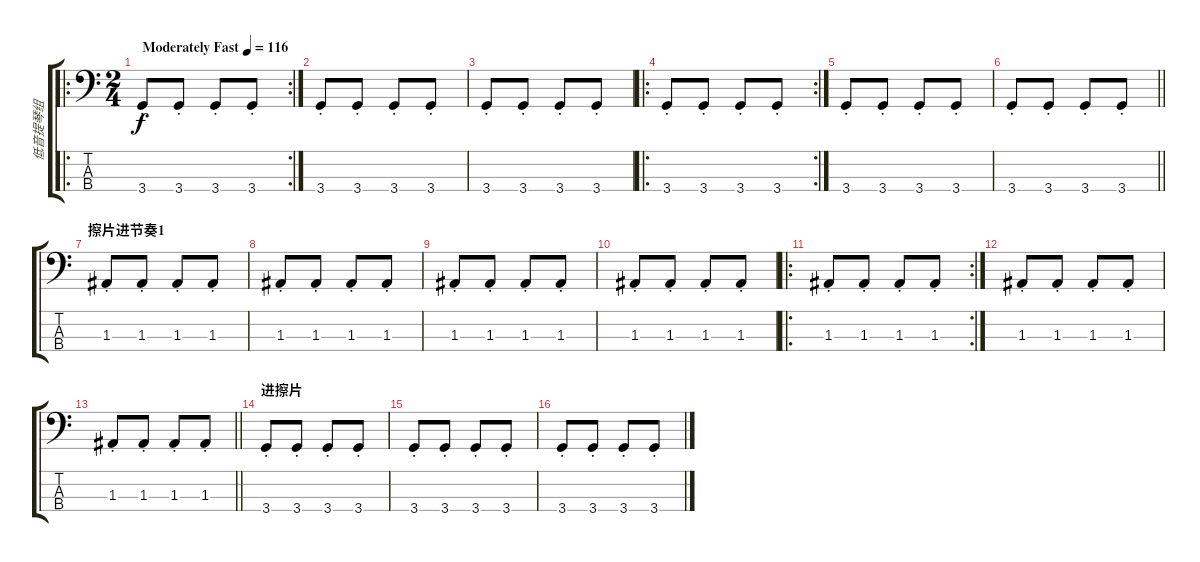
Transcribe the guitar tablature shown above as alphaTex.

\track ("低音提琴组" "低音提琴组") {instrument contrabass}
\staff {score tabs}
\tuning (G2 D2 A1 E1) {hide}
\ro
\rc 2
\ts (2 4)
\tempo (116 "Moderately Fast")
\clef f4
\ks c
3.4{st}.8{dy f instrument contrabass} 3.4{st}.8 3.4{st}.8 3.4{st}.8 |
3.4{st}.8 3.4{st}.8 3.4{st}.8 3.4{st}.8 |
3.4{st}.8 3.4{st}.8 3.4{st}.8 3.4{st}.8 |
\ro
\rc 2
3.4{st}.8 3.4{st}.8 3.4{st}.8 3.4{st}.8 |
3.4{st}.8 3.4{st}.8 3.4{st}.8 3.4{st}.8 |
\barLineRight lightlight
3.4{st}.8 3.4{st}.8 3.4{st}.8 3.4{st}.8 |
\section ("" "擦片进节奏1")
1.3{st}.8 1.3{st}.8 1.3{st}.8 1.3{st}.8 |
1.3{st}.8 1.3{st}.8 1.3{st}.8 1.3{st}.8 |
1.3{st}.8 1.3{st}.8 1.3{st}.8 1.3{st}.8 |
1.3{st}.8 1.3{st}.8 1.3{st}.8 1.3{st}.8 |
\ro
\rc 2
1.3{st}.8 1.3{st}.8 1.3{st}.8 1.3{st}.8 |
1.3{st}.8 1.3{st}.8 1.3{st}.8 1.3{st}.8 |
\barLineRight lightlight
1.3{st}.8 1.3{st}.8 1.3{st}.8 1.3{st}.8 |
\section ("" "进擦片")
3.4{st}.8 3.4{st}.8 3.4{st}.8 3.4{st}.8 |
3.4{st}.8 3.4{st}.8 3.4{st}.8 3.4{st}.8 |
3.4{st}.8 3.4{st}.8 3.4{st}.8 3.4{st}.8
